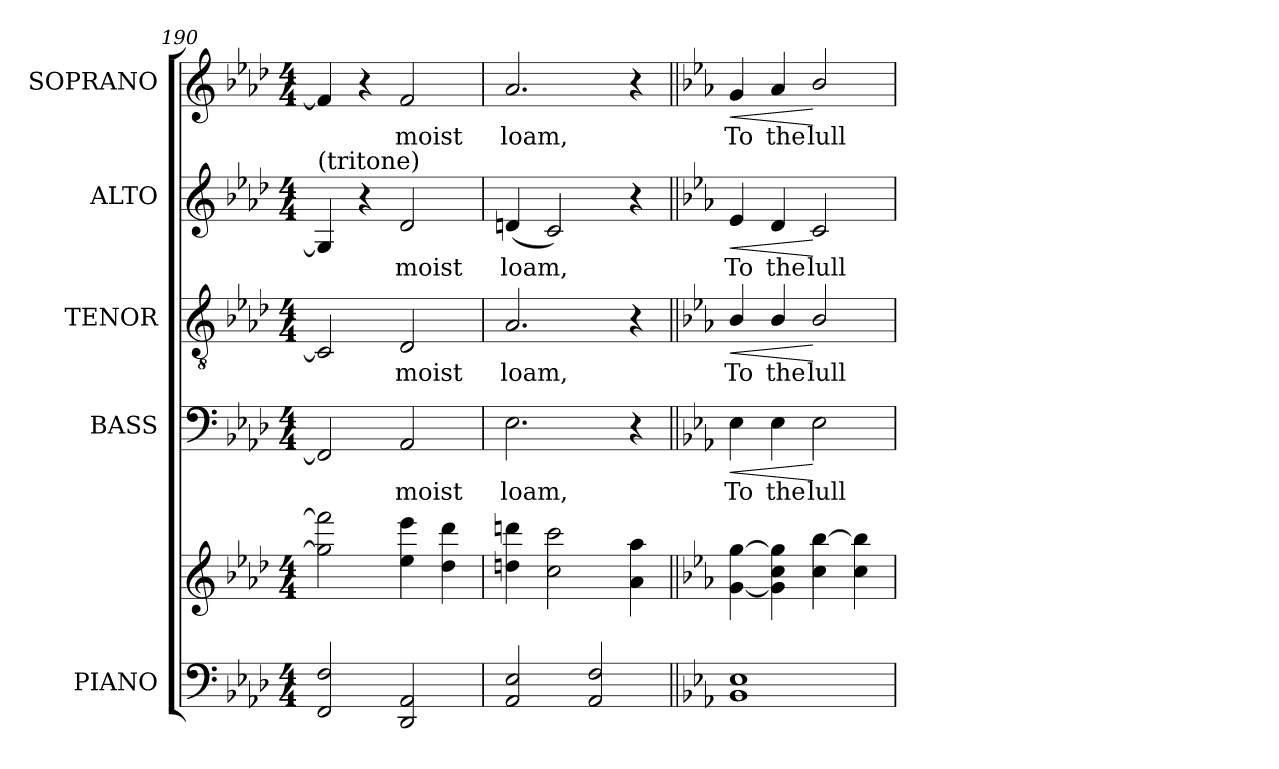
**kern	**kern	**kern	**text	**dynam	**kern	**text	**dynam	**kern	**text	**dynam	**kern	**text	**dynam
*part5	*part5	*part4	*part4	*part4	*part3	*part3	*part3	*part2	*part2	*part2	*part1	*part1	*part1
*staff6	*staff5	*staff4	*staff4	*staff4	*staff3	*staff3	*staff3	*staff2	*staff2	*staff2	*staff1	*staff1	*staff1
*I"PIANO	*	*I"BASS	*	*	*I"TENOR	*	*	*I"ALTO	*	*	*I"SOPRANO	*	*
*I'PNO.	*	*I'B.	*	*	*I'T.	*	*	*I'A.	*	*	*I'S.	*	*
*clefF4	*clefG2	*clefF4	*	*	*clefGv2	*	*	*clefG2	*	*	*clefG2	*	*
*	*	*	*	*	*ITrd7c12	*	*	*	*	*	*	*	*
*k[b-e-a-d-]	*k[b-e-a-d-]	*k[b-e-a-d-]	*	*	*k[b-e-a-d-]	*	*	*k[b-e-a-d-]	*	*	*k[b-e-a-d-]	*	*
*A-:	*A-:	*A-:	*	*	*A-:	*	*	*A-:	*	*	*A-:	*	*
*M4/4	*M4/4	*M4/4	*	*	*M4/4	*	*	*M4/4	*	*	*M4/4	*	*
=190	=190	=190	=190	=190	=190	=190	=190	=190	=190	=190	=190	=190	=190
!	!	!	!	!	!	!	!	!LO:TX:a:t=(tritone)	!	!	!	!	!
2FFi/ 2Fi	2ggi\] 2fffi]	2FFi/]	.	.	2CCi/]	.	.	4Gi/]	.	.	4fi/]	.	.
.	.	.	.	.	.	.	.	4r	.	.	4r	.	.
!	!	!	!LO:LY:b:color=#000000	!	!	!	!	!	!	!	!	!	!
!	!	!	!	!	!	!LO:LY:b:color=#000000	!	!	!	!	!	!	!
!	!	!	!	!	!	!	!	!	!LO:LY:b:color=#000000	!	!	!	!
!	!	!	!	!	!	!	!	!	!	!	!	!LO:LY:b:color=#000000	!
2DD-i/ 2AA-i	4ee-i\ 4eee-i	2AA-i/	moist	.	2DD-i/	moist	.	2d-i/	moist	.	2fi/	moist	.
.	4dd-i\ 4ddd-i	.	.	.	.	.	.	.	.	.	.	.	.
=191	=191	=191	=191	=191	=191	=191	=191	=191	=191	=191	=191	=191	=191
!	!	!	!LO:LY:b:color=#000000	!	!	!	!	!	!	!	!	!	!
!	!	!	!	!	!	!LO:LY:b:color=#000000	!	!	!	!	!	!	!
!	!	!	!	!	!	!	!	!	!LO:LY:b:color=#000000	!	!	!	!
!	!	!	!	!	!	!	!	!	!	!	!	!LO:LY:b:color=#000000	!
2AA-i/ 2E-i	4ddni\ 4dddni	2.E-i\	loam,	.	2.AA-i/	loam,	.	(4dni/	loam,	.	2.a-i/	loam,	.
.	2cci\ 2ccci	.	.	.	.	.	.	2ci/)	.	.	.	.	.
2AA-i/ 2Fi	.	.	.	.	.	.	.	.	.	.	.	.	.
.	4a-i\ 4aa-i	4r	.	.	4r	.	.	4r	.	.	4r	.	.
=192||	=192||	=192||	=192||	=192||	=192||	=192||	=192||	=192||	=192||	=192||	=192||	=192||	=192||
*k[b-e-a-]	*k[b-e-a-]	*k[b-e-a-]	*	*	*k[b-e-a-]	*	*	*k[b-e-a-]	*	*	*k[b-e-a-]	*	*
*E-:	*E-:	*E-:	*	*	*E-:	*	*	*E-:	*	*	*E-:	*	*
!	!	!	!LO:LY:b:color=#000000	!LO:HP:b	!	!	!	!	!	!	!	!	!
!	!	!	!	!	!	!LO:LY:b:color=#000000	!LO:HP:b	!	!	!	!	!	!
!	!	!	!	!	!	!	!	!	!LO:LY:b:color=#000000	!LO:HP:b	!	!	!
!	!	!	!	!	!	!	!	!	!	!	!	!LO:LY:b:color=#000000	!LO:HP:b
1BB-i 1E-i	[4gi\ [4ggi	4E-i\	To	<	4BB-i/	To	<	4e-i/	To	<	4gi/	To	<
!	!	!	!LO:LY:b:color=#000000	!	!	!	!	!	!	!	!	!	!
!	!	!	!	!	!	!LO:LY:b:color=#000000	!	!	!	!	!	!	!
!	!	!	!	!	!	!	!	!	!LO:LY:b:color=#000000	!	!	!	!
!	!	!	!	!	!	!	!	!	!	!	!	!LO:LY:b:color=#000000	!
.	4gi\] 4cci 4ggi]	4E-i\	the	.	4BB-i/	the	.	4di/	the	.	4a-i/	the	.
!	!	!	!LO:LY:b:color=#000000	!	!	!	!	!	!	!	!	!	!
!	!	!	!	!	!	!LO:LY:b:color=#000000	!	!	!	!	!	!	!
!	!	!	!	!	!	!	!	!	!LO:LY:b:color=#000000	!	!	!	!
!	!	!	!	!	!	!	!	!	!	!	!	!LO:LY:b:color=#000000	!
.	4cci\ [4bb-i	2E-i\	lull	[	2BB-i/	lull	[	2ci/	lull	[	2b-i/	lull	[
.	4cci\ 4bb-i]	.	.	.	.	.	.	.	.	.	.	.	.
=	=	=	=	=	=	=	=	=	=	=	=	=	=
*-	*-	*-	*-	*-	*-	*-	*-	*-	*-	*-	*-	*-	*-
